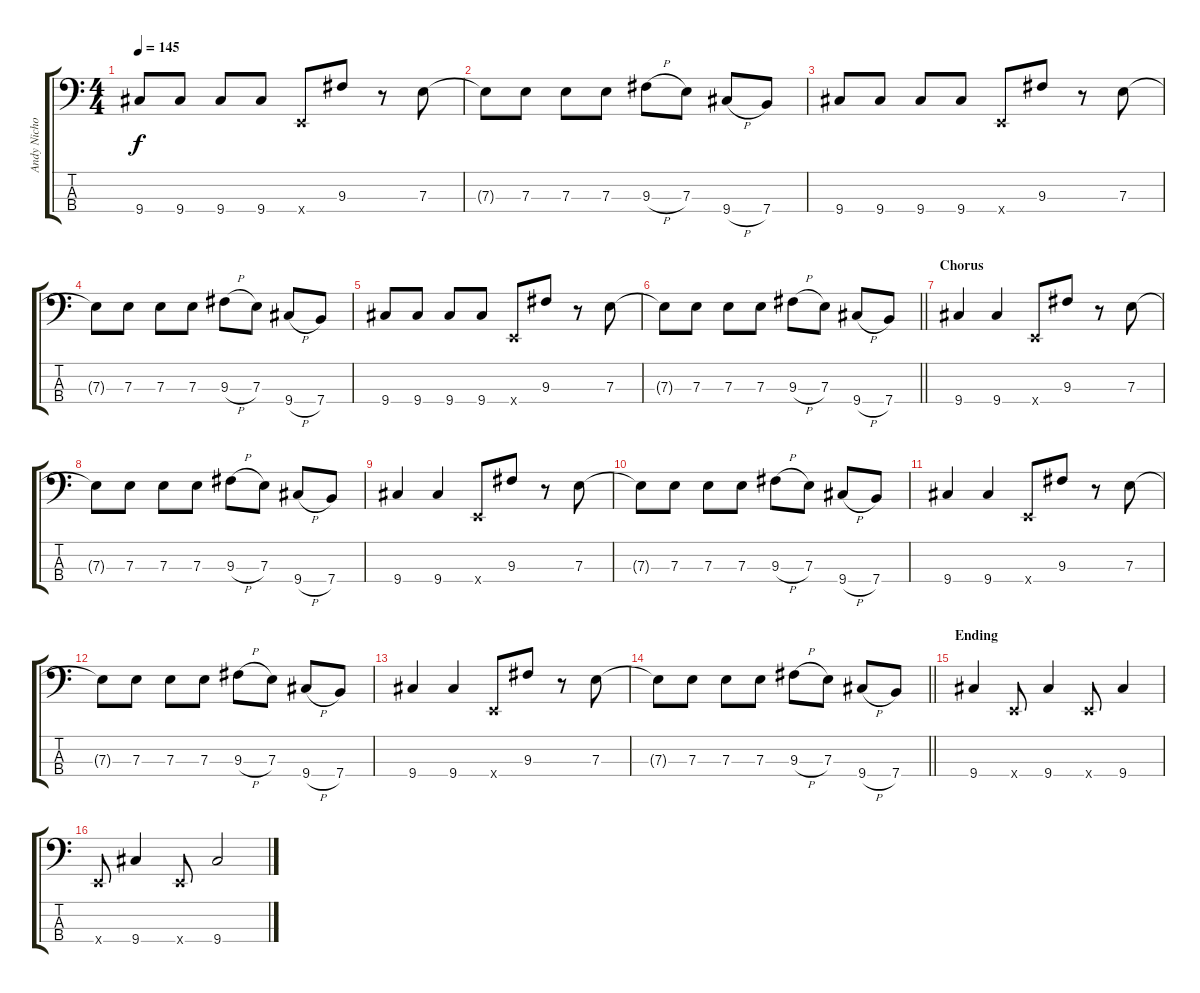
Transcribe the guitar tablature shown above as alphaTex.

\track ("Andy Nicholson" "Andy Nicho") {instrument electricbasspick}
\staff {score tabs}
\tuning (G2 D2 A1 E1) {hide}
\ts (4 4)
\tempo 145
\clef f4
\ks c
9.4.8{dy f} 9.4.8 9.4.8 9.4.8 0.4{x}.8 9.3.8 r.8 7.3.8 |
7.3{t}.8 7.3.8 7.3.8 7.3.8 9.3{h}.8 7.3.8 9.4{h}.8 7.4.8 |
9.4.8 9.4.8 9.4.8 9.4.8 0.4{x}.8 9.3.8 r.8 7.3.8 |
7.3{t}.8 7.3.8 7.3.8 7.3.8 9.3{h}.8 7.3.8 9.4{h}.8 7.4.8 |
9.4.8 9.4.8 9.4.8 9.4.8 0.4{x}.8 9.3.8 r.8 7.3.8 |
\barLineRight lightlight
7.3{t}.8 7.3.8 7.3.8 7.3.8 9.3{h}.8 7.3.8 9.4{h}.8 7.4.8 |
\section ("" "Chorus")
9.4.4 9.4.4 0.4{x}.8 9.3.8 r.8 7.3.8 |
7.3{t}.8 7.3.8 7.3.8 7.3.8 9.3{h}.8 7.3.8 9.4{h}.8 7.4.8 |
9.4.4 9.4.4 0.4{x}.8 9.3.8 r.8 7.3.8 |
7.3{t}.8 7.3.8 7.3.8 7.3.8 9.3{h}.8 7.3.8 9.4{h}.8 7.4.8 |
9.4.4 9.4.4 0.4{x}.8 9.3.8 r.8 7.3.8 |
7.3{t}.8 7.3.8 7.3.8 7.3.8 9.3{h}.8 7.3.8 9.4{h}.8 7.4.8 |
9.4.4 9.4.4 0.4{x}.8 9.3.8 r.8 7.3.8 |
\barLineRight lightlight
7.3{t}.8 7.3.8 7.3.8 7.3.8 9.3{h}.8 7.3.8 9.4{h}.8 7.4.8 |
\section ("" "Ending")
9.4.4 0.4{x}.8 9.4.4 0.4{x}.8 9.4.4 |
0.4{x}.8 9.4.4 0.4{x}.8 9.4.2
